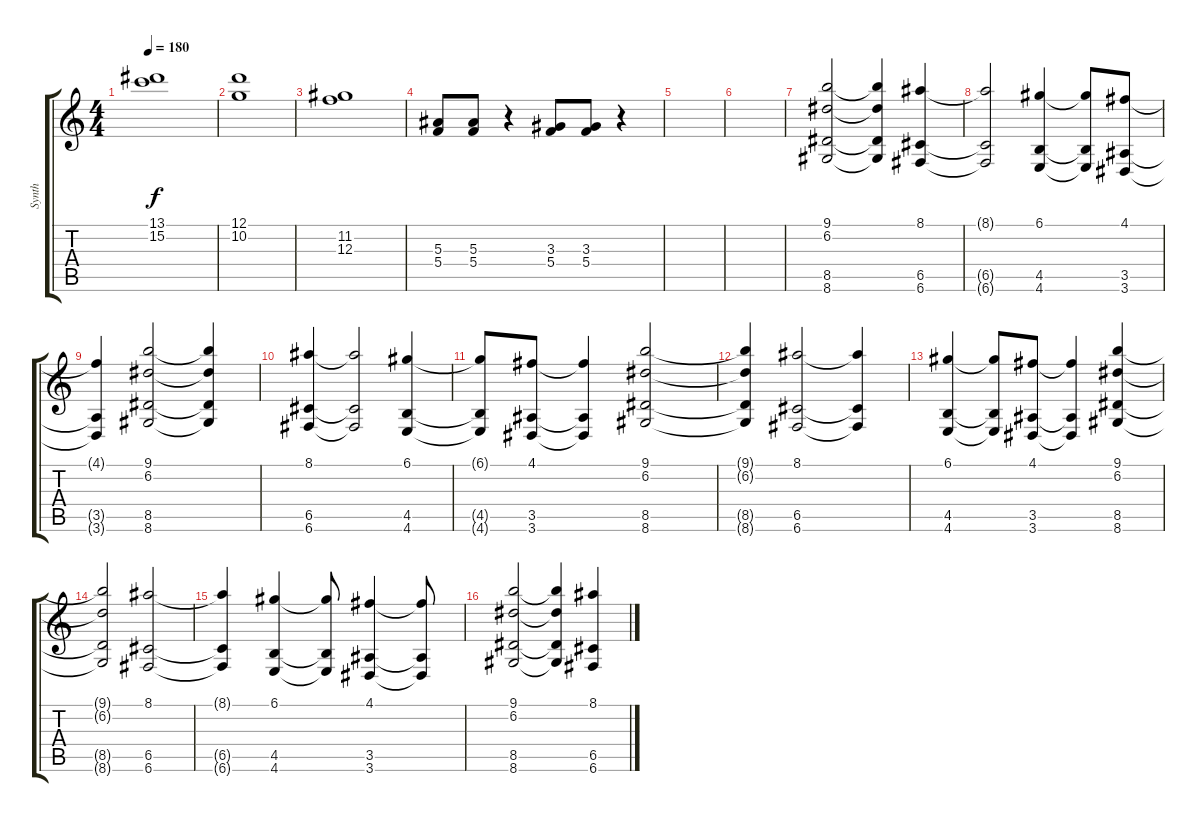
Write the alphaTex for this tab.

\track ("Synth" "Synth") {instrument stringensemble1}
\staff {score tabs}
\tuning (D5 A4 F4 C4 G3 C3) {hide}
\ts (4 4)
\tempo 180
\clef g2
\ks c
(13.1 15.2).1{dy f} |
(12.1 10.2).1 |
(11.2 12.3).1 |
(5.3 5.4).8 (5.3 5.4).8 r.4 (3.3 5.4).8 (3.3 5.4).8 r.4 |
|
|
(9.1 6.2 8.5 8.6).2 (9.1{t} 6.2{t} 8.5{t} 8.6{t}).4 (8.1 6.5 6.6).4 |
(8.1{t} 6.5{t} 6.6{t}).2 (6.1 4.5 4.6).4 (6.1{t} 4.5{t} 4.6{t}).8 (4.1 3.5 3.6).8 |
(4.1{t} 3.5{t} 3.6{t}).4 (9.1 6.2 8.5 8.6).2 (9.1{t} 6.2{t} 8.5{t} 8.6{t}).4 |
(8.1 6.5 6.6).4 (8.1{t} 6.5{t} 6.6{t}).2 (6.1 4.5 4.6).4 |
(6.1{t} 4.5{t} 4.6{t}).8 (4.1 3.5 3.6).8 (4.1{t} 3.5{t} 3.6{t}).4 (9.1 6.2 8.5 8.6).2 |
(9.1{t} 6.2{t} 8.5{t} 8.6{t}).4 (8.1 6.5 6.6).2 (8.1{t} 6.5{t} 6.6{t}).4 |
(6.1 4.5 4.6).4 (6.1{t} 4.5{t} 4.6{t}).8 (4.1 3.5 3.6).8 (4.1{t} 3.5{t} 3.6{t}).4 (9.1 6.2 8.5 8.6).4 |
(9.1{t} 6.2{t} 8.5{t} 8.6{t}).2 (8.1 6.5 6.6).2 |
(8.1{t} 6.5{t} 6.6{t}).4 (6.1 4.5 4.6).4 (6.1{t} 4.5{t} 4.6{t}).8 (4.1 3.5 3.6).4 (4.1{t} 3.5{t} 3.6{t}).8 |
(9.1 6.2 8.5 8.6).2 (9.1{t} 6.2{t} 8.5{t} 8.6{t}).4 (8.1 6.5 6.6).4
